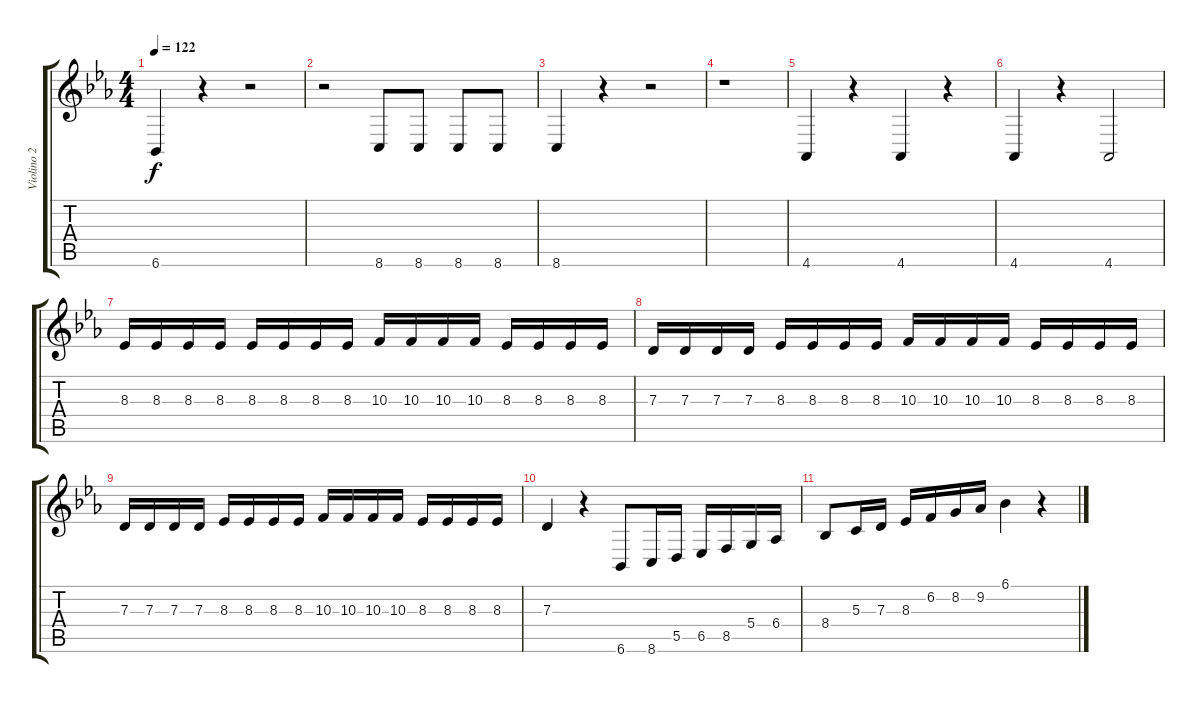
\track ("Violino 2" "Violino 2") {instrument violin}
\staff {score tabs}
\tuning (E4 B3 G3 D3 A2 E2) {hide}
\ts (4 4)
\tempo 122
\clef g2
\ks eb
6.6.4{dy f} r.4 r.2 |
r.2 8.6.8 8.6.8 8.6.8 8.6.8 |
8.6.4 r.4 r.2 |
r.1 |
4.6.4 r.4 4.6.4 r.4 |
4.6.4 r.4 4.6.2 |
8.3.16 8.3.16 8.3.16 8.3.16 8.3.16 8.3.16 8.3.16 8.3.16 10.3.16 10.3.16 10.3.16 10.3.16 8.3.16 8.3.16 8.3.16 8.3.16 |
7.3.16 7.3.16 7.3.16 7.3.16 8.3.16 8.3.16 8.3.16 8.3.16 10.3.16 10.3.16 10.3.16 10.3.16 8.3.16 8.3.16 8.3.16 8.3.16 |
7.3.16 7.3.16 7.3.16 7.3.16 8.3.16 8.3.16 8.3.16 8.3.16 10.3.16 10.3.16 10.3.16 10.3.16 8.3.16 8.3.16 8.3.16 8.3.16 |
7.3.4 r.4 6.6.8 8.6.16 5.5.16 6.5.16 8.5.16 5.4.16 6.4.16 |
8.4.8 5.3.16 7.3.16 8.3.16 6.2.16 8.2.16 9.2.16 6.1.4 r.4
